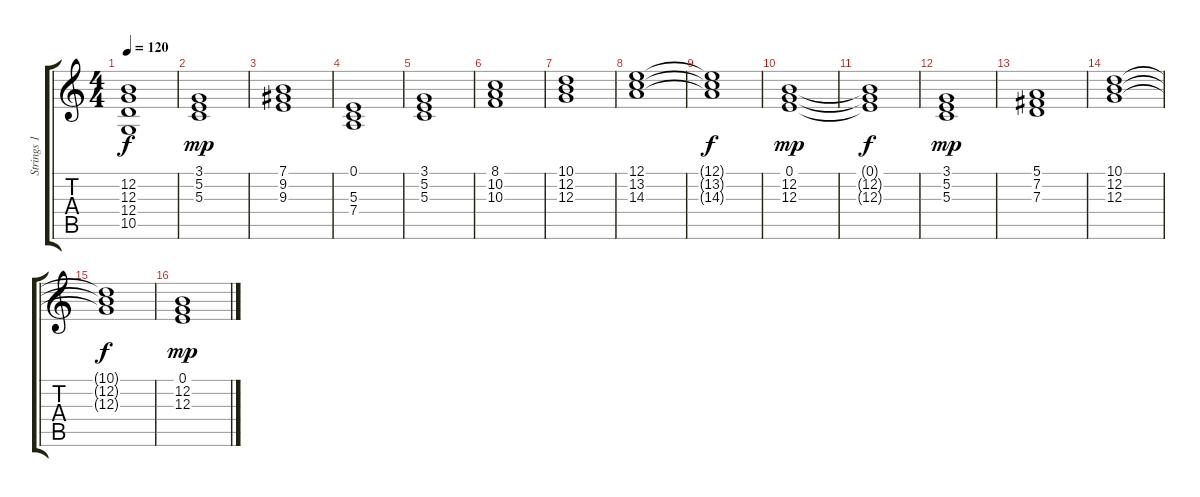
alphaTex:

\track ("Strings 1" "Strings 1") {instrument stringensemble1}
\staff {score tabs}
\tuning (E4 B3 G3 D3 A2 E2) {hide}
\ts (4 4)
\tempo 120
\clef g2
\ks c
(12.2{t} 12.3{t} 12.4{t} 10.5{t}).1{dy f} |
(3.1 5.2 5.3).1{dy mp} |
(7.1 9.2 9.3).1 |
(0.1 5.3 7.4).1 |
(3.1 5.2 5.3).1 |
(8.1 10.2 10.3).1 |
(10.1 12.2 12.3).1 |
(12.1 13.2 14.3).1 |
(12.1{t} 13.2{t} 14.3{t}).1{dy f} |
(0.1 12.2 12.3).1{dy mp} |
(0.1{t} 12.2{t} 12.3{t}).1{dy f} |
(3.1 5.2 5.3).1{dy mp} |
(5.1 7.2 7.3).1 |
(10.1 12.2 12.3).1 |
(10.1{t} 12.2{t} 12.3{t}).1{dy f} |
(0.1 12.2 12.3).1{dy mp}
